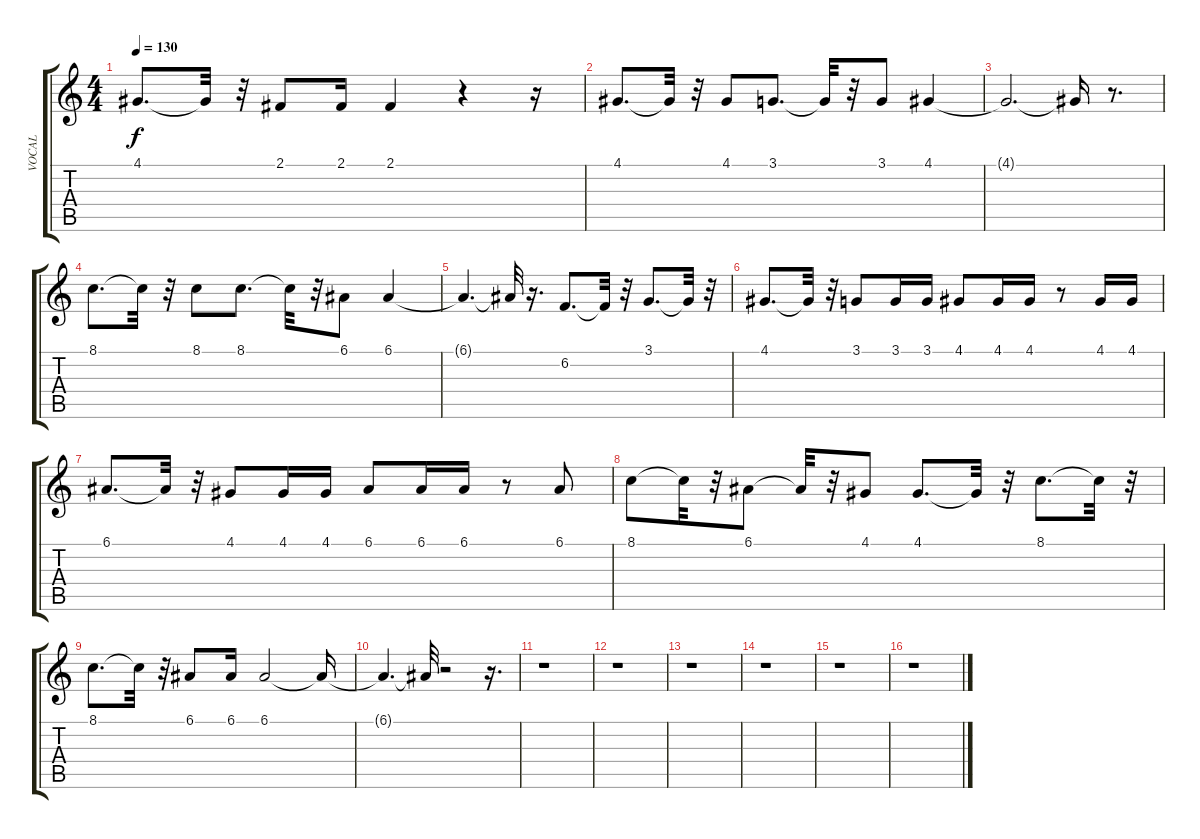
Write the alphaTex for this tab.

\track ("VOCAL" "VOCAL") {instrument synthvoice}
\staff {score tabs}
\tuning (E4 B3 G3 D3 A2 E2) {hide}
\ts (4 4)
\tempo 130
\clef g2
\ks c
4.1.8{d dy f} 4.1{t}.32 r.32 2.1.8 2.1.16 2.1.4 r.4 r.16 |
4.1.8{d} 4.1{t}.32 r.32 4.1.8 3.1.8{d} 3.1{t}.32 r.32 3.1.8 4.1.4 |
4.1{t}.2{d} 4.1{t}.16 r.8{d} |
8.1.8{d} 8.1{t}.32 r.32 8.1.8 8.1.8{d} 8.1{t}.32 r.32 6.1.8 6.1.4 |
6.1{t}.4{d} 6.1{t}.32 r.16{d} 6.2.8{d} 6.2{t}.32 r.32 3.1.8{d} 3.1{t}.32 r.32 |
4.1.8{d} 4.1{t}.32 r.32 3.1.8 3.1.16 3.1.16 4.1.8 4.1.16 4.1.16 r.8 4.1.16 4.1.16 |
6.1.8{d} 6.1{t}.32 r.32 4.1.8 4.1.16 4.1.16 6.1.8 6.1.16 6.1.16 r.8 6.1.8 |
8.1.8 8.1{t}.32 r.32 6.1.8 6.1{t}.32 r.32 4.1.8 4.1.8{d} 4.1{t}.32 r.32 8.1.8{d} 8.1{t}.32 r.32 |
8.1.8{d} 8.1{t}.32 r.32 6.1.8 6.1.16 6.1.2 6.1{t}.16 |
6.1{t}.4{d} 6.1{t}.32 r.2 r.16{d} |
r.1 |
r.1 |
r.1 |
r.1 |
r.1 |
r.1
